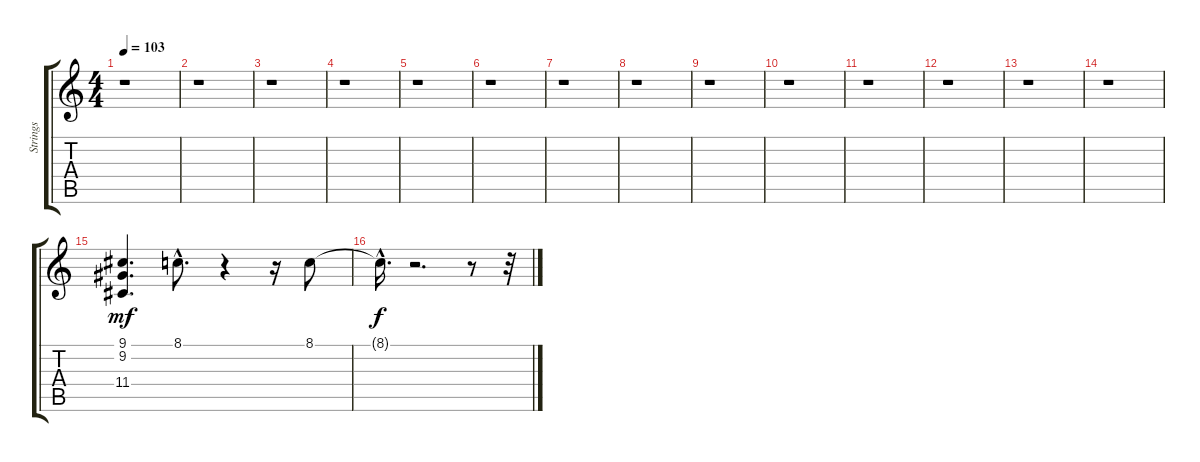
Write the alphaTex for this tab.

\track ("Strings" "Strings") {instrument stringensemble1}
\staff {score tabs}
\tuning (E4 B3 G3 D3 A2 E2) {hide}
\ts (4 4)
\tempo 103
\clef g2
\ks c
r.1{dy mf instrument stringensemble1} |
r.1 |
r.1 |
r.1 |
r.1 |
r.1 |
r.1 |
r.1 |
r.1 |
r.1 |
r.1 |
r.1 |
r.1 |
r.1 |
(9.1 9.2 11.4).4{d} 8.1{hac}.8{d} r.4 r.16 8.1.8 |
8.1{hac t}.16{d dy f} r.2{d} r.8 r.32
